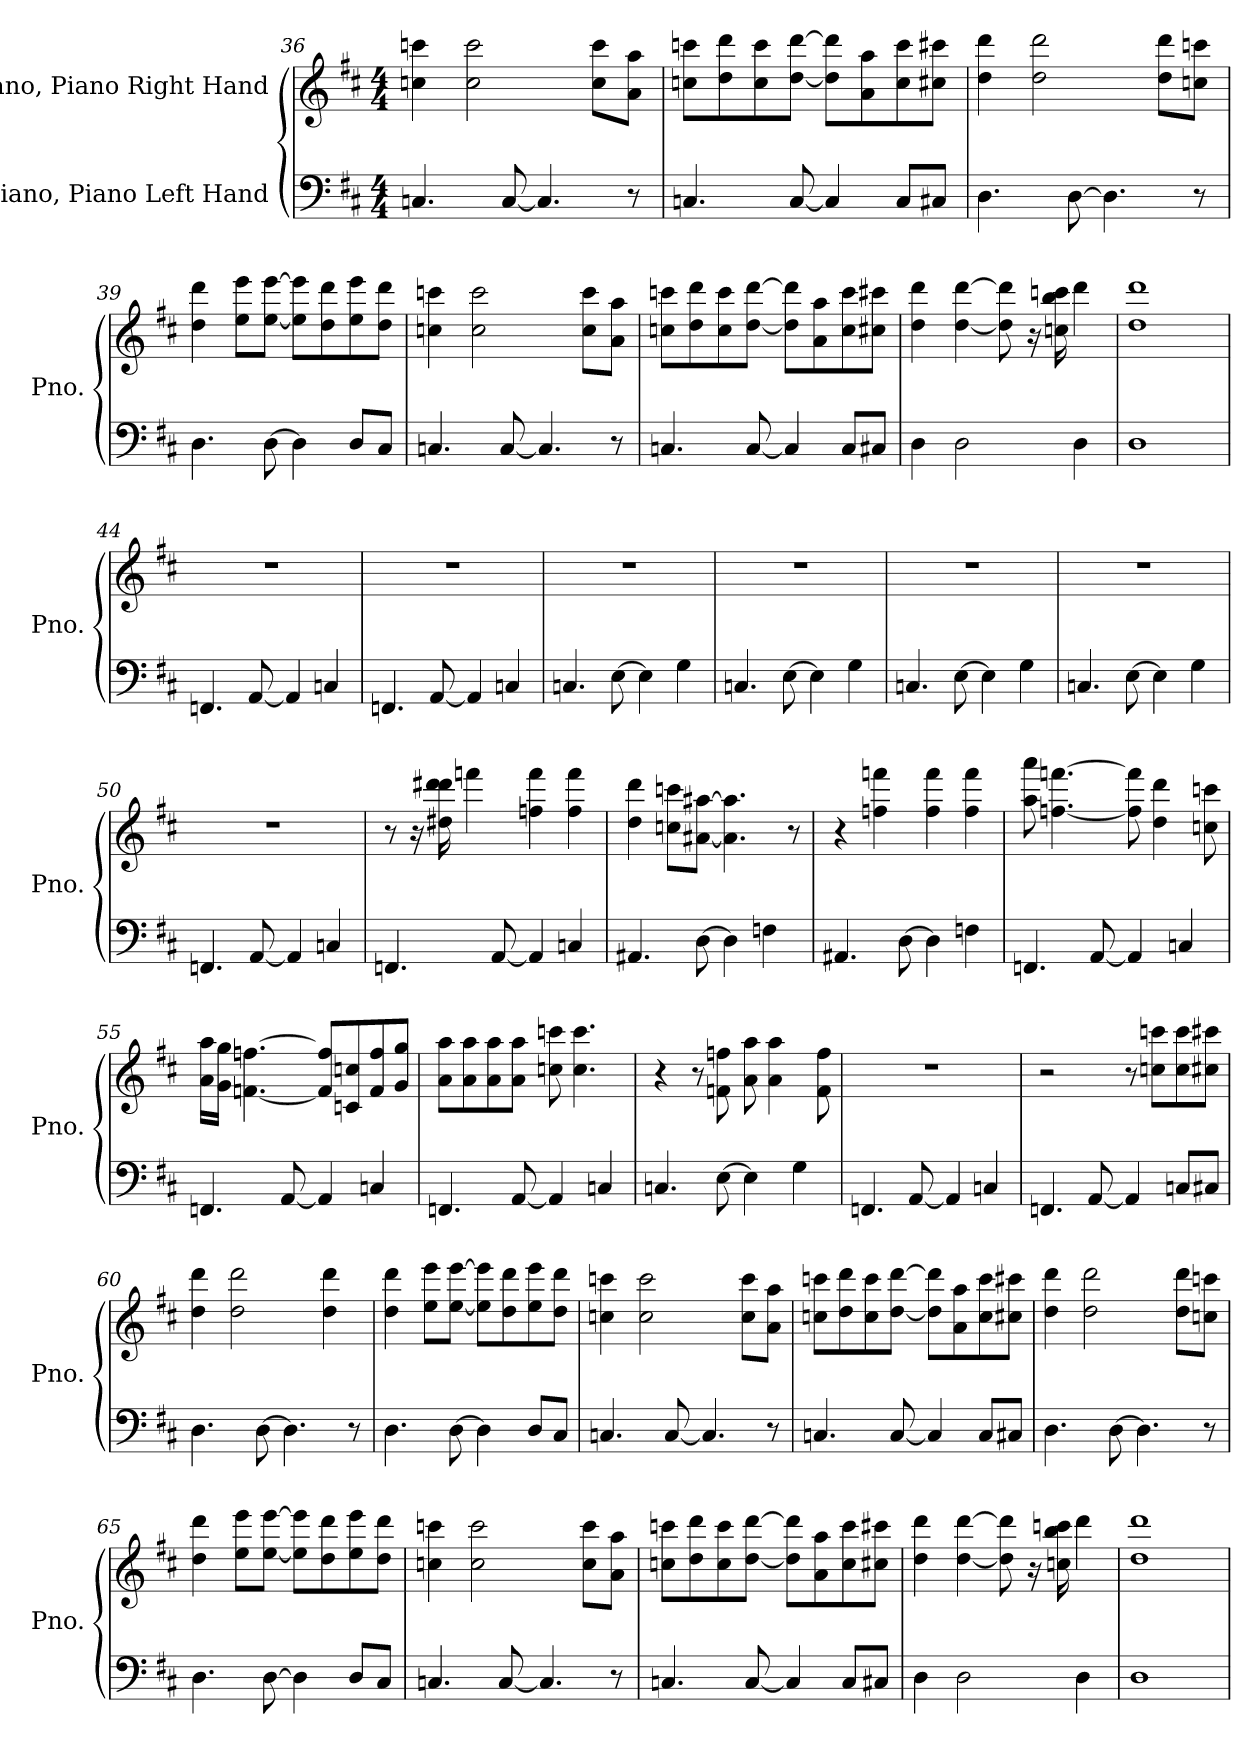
**kern	**kern
*part2	*part1
*staff2	*staff1
*I"Piano, Piano Left Hand	*I"Piano, Piano Right Hand
*I'Pno.	*I'Pno.
*clefF4	*clefG2
*k[f#c#]	*k[f#c#]
*M4/4	*M4/4
=36	=36
4.Cn/	4ccn\ 4cccn\
.	2cc\ 2ccc\
[8C/	.
4.C/]	.
.	8cc\ 8ccc\L
8r	8a\ 8aa\J
=37	=37
4.Cn/	8ccn\ 8cccn\L
.	8dd\ 8ddd\
.	8cc\ 8ccc\
[8C/	[8dd\ [8ddd\J
4C/]	8dd\] 8ddd\]L
.	8a\ 8aa\
8C/L	8cc\ 8ccc\
8C#X/J	8cc#X\ 8ccc#X\J
=38	=38
4.D\	4dd\ 4ddd\
.	2dd\ 2ddd\
[8D\	.
4.D\]	.
.	8dd\ 8ddd\L
8r	8ccn\ 8cccn\J
!!LO:LB:g=z
=39	=39
4.D\	4dd\ 4ddd\
.	8ee\ 8eee\L
[8D\	[8ee\ [8eee\J
4D\]	8ee\] 8eee\]L
.	8dd\ 8ddd\
8D/L	8ee\ 8eee\
8C#/J	8dd\ 8ddd\J
=40	=40
4.Cn/	4ccn\ 4cccn\
.	2cc\ 2ccc\
[8C/	.
4.C/]	.
.	8cc\ 8ccc\L
8r	8a\ 8aa\J
=41	=41
4.Cn/	8ccn\ 8cccn\L
.	8dd\ 8ddd\
.	8cc\ 8ccc\
[8C/	[8dd\ [8ddd\J
4C/]	8dd\] 8ddd\]L
.	8a\ 8aa\
8C/L	8cc\ 8ccc\
8C#X/J	8cc#X\ 8ccc#X\J
=42	=42
4D\	4dd\ 4ddd\
2D\	[4dd\ [4ddd\
.	8dd\] 8ddd\]
.	16r
.	16ccn\ 16bb\ 16cccn\
4D\	4ddd\
=43	=43
1D	1dd 1ddd
!!LO:LB:g=z
=44	=44
4.FFn/	1r
[8AA/	.
4AA/]	.
4Cn/	.
=45	=45
4.FFn/	1r
[8AA/	.
4AA/]	.
4Cn/	.
=46	=46
4.Cn/	1r
[8E\	.
4E\]	.
4G\	.
=47	=47
4.Cn/	1r
[8E\	.
4E\]	.
4G\	.
=48	=48
4.Cn/	1r
[8E\	.
4E\]	.
4G\	.
=49	=49
4.Cn/	1r
[8E\	.
4E\]	.
4G\	.
=50	=50
4.FFn/	1r
[8AA/	.
4AA/]	.
4Cn/	.
!!LO:LB:g=z
=51	=51
4.FFn/	8r
.	16r
.	16dd#X\ 16ddd\ 16ddd#X\
.	4fffn\
[8AA/	.
4AA/]	4ffn\ 4fff\
4Cn/	4ff\ 4fff\
=52	=52
4.AA#X/	4dd\ 4ddd\
.	8ccn\ 8cccn\L
[8D\	[8a#X\ [8aa#X\J
4D\]	4.a#\] 4.aa#\]
4Fn\	.
.	8r
=53	=53
4.AA#X/	4r
.	4ffn\ 4fffn\
[8D\	.
4D\]	4ff\ 4fff\
4Fn\	4ff\ 4fff\
=54	=54
4.FFn/	8aa\ 8aaa\
.	[4.ffn\ [4.fffn\
[8AA/	.
4AA/]	8ff\] 8fff\]
.	4dd\ 4ddd\
4Cn/	.
.	8ccn\ 8cccn\
!!LO:PB:g=z
=55	=55
4.FFn/	16a\ 16aa\LL
.	16g\ 16gg\JJ
.	[4.fn\ [4.ffn\
[8AA/	.
4AA/]	8f/] 8ff/]L
.	8cn/ 8ccn/
4Cn/	8f/ 8ff/
.	8g/ 8gg/J
=56	=56
4.FFn/	8a\ 8aa\L
.	8a\ 8aa\
.	8a\ 8aa\
[8AA/	8a\ 8aa\J
4AA/]	8ccn\ 8cccn\
.	4.cc\ 4.ccc\
4Cn/	.
=57	=57
4.Cn/	4r
.	8r
[8E\	8fn\ 8ffn\
4E\]	8a\ 8aa\
.	4a\ 4aa\
4G\	.
.	8f\ 8ff\
=58	=58
4.FFn/	1r
[8AA/	.
4AA/]	.
4Cn/	.
!!LO:LB:g=z
=59	=59
4.FFn/	2r
[8AA/	.
4AA/]	8r
.	8ccn\ 8cccn\L
8Cn/L	8cc\ 8ccc\
8C#X/J	8cc#X\ 8ccc#X\J
=60	=60
4.D\	4dd\ 4ddd\
.	2dd\ 2ddd\
[8D\	.
4.D\]	.
.	4dd\ 4ddd\
8r	.
=61	=61
4.D\	4dd\ 4ddd\
.	8ee\ 8eee\L
[8D\	[8ee\ [8eee\J
4D\]	8ee\] 8eee\]L
.	8dd\ 8ddd\
8D/L	8ee\ 8eee\
8C#/J	8dd\ 8ddd\J
=62	=62
4.Cn/	4ccn\ 4cccn\
.	2cc\ 2ccc\
[8C/	.
4.C/]	.
.	8cc\ 8ccc\L
8r	8a\ 8aa\J
!!LO:LB:g=z
=63	=63
4.Cn/	8ccn\ 8cccn\L
.	8dd\ 8ddd\
.	8cc\ 8ccc\
[8C/	[8dd\ [8ddd\J
4C/]	8dd\] 8ddd\]L
.	8a\ 8aa\
8C/L	8cc\ 8ccc\
8C#X/J	8cc#X\ 8ccc#X\J
=64	=64
4.D\	4dd\ 4ddd\
.	2dd\ 2ddd\
[8D\	.
4.D\]	.
.	8dd\ 8ddd\L
8r	8ccn\ 8cccn\J
=65	=65
4.D\	4dd\ 4ddd\
.	8ee\ 8eee\L
[8D\	[8ee\ [8eee\J
4D\]	8ee\] 8eee\]L
.	8dd\ 8ddd\
8D/L	8ee\ 8eee\
8C#/J	8dd\ 8ddd\J
=66	=66
4.Cn/	4ccn\ 4cccn\
.	2cc\ 2ccc\
[8C/	.
4.C/]	.
.	8cc\ 8ccc\L
8r	8a\ 8aa\J
!!LO:LB:g=z
=67	=67
4.Cn/	8ccn\ 8cccn\L
.	8dd\ 8ddd\
.	8cc\ 8ccc\
[8C/	[8dd\ [8ddd\J
4C/]	8dd\] 8ddd\]L
.	8a\ 8aa\
8C/L	8cc\ 8ccc\
8C#X/J	8cc#X\ 8ccc#X\J
=68	=68
4D\	4dd\ 4ddd\
2D\	[4dd\ [4ddd\
.	8dd\] 8ddd\]
.	16r
.	16ccn\ 16bb\ 16cccn\
4D\	4ddd\
=69	=69
1D	1dd 1ddd
=	=
*-	*-
